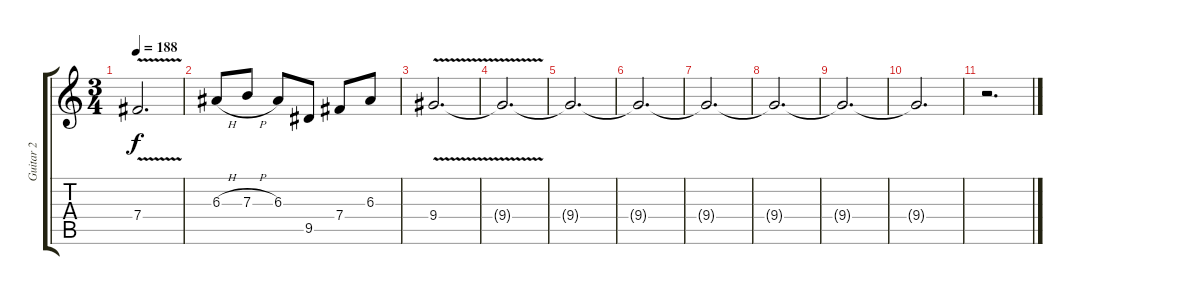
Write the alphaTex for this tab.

\track ("Guitar 2" "Guitar 2") {instrument distortionguitar}
\staff {score tabs}
\tuning (Db4 Ab3 E3 B2 Gb2 Db2) {hide}
\ts (3 4)
\tempo 188
\clef g2
\ks c
7.4{v}.2{d dy f} |
6.3{h}.8 7.3{h}.8 6.3.8 9.5.8 7.4.8 6.3.8 |
9.4{v}.2{d} |
9.4{t}.2{d} |
9.4{t}.2{d} |
9.4{t}.2{d} |
9.4{t}.2{d volume 0} |
9.4{t}.2{d} |
9.4{t}.2{d} |
9.4{t}.2{d} |
r.2{d}
